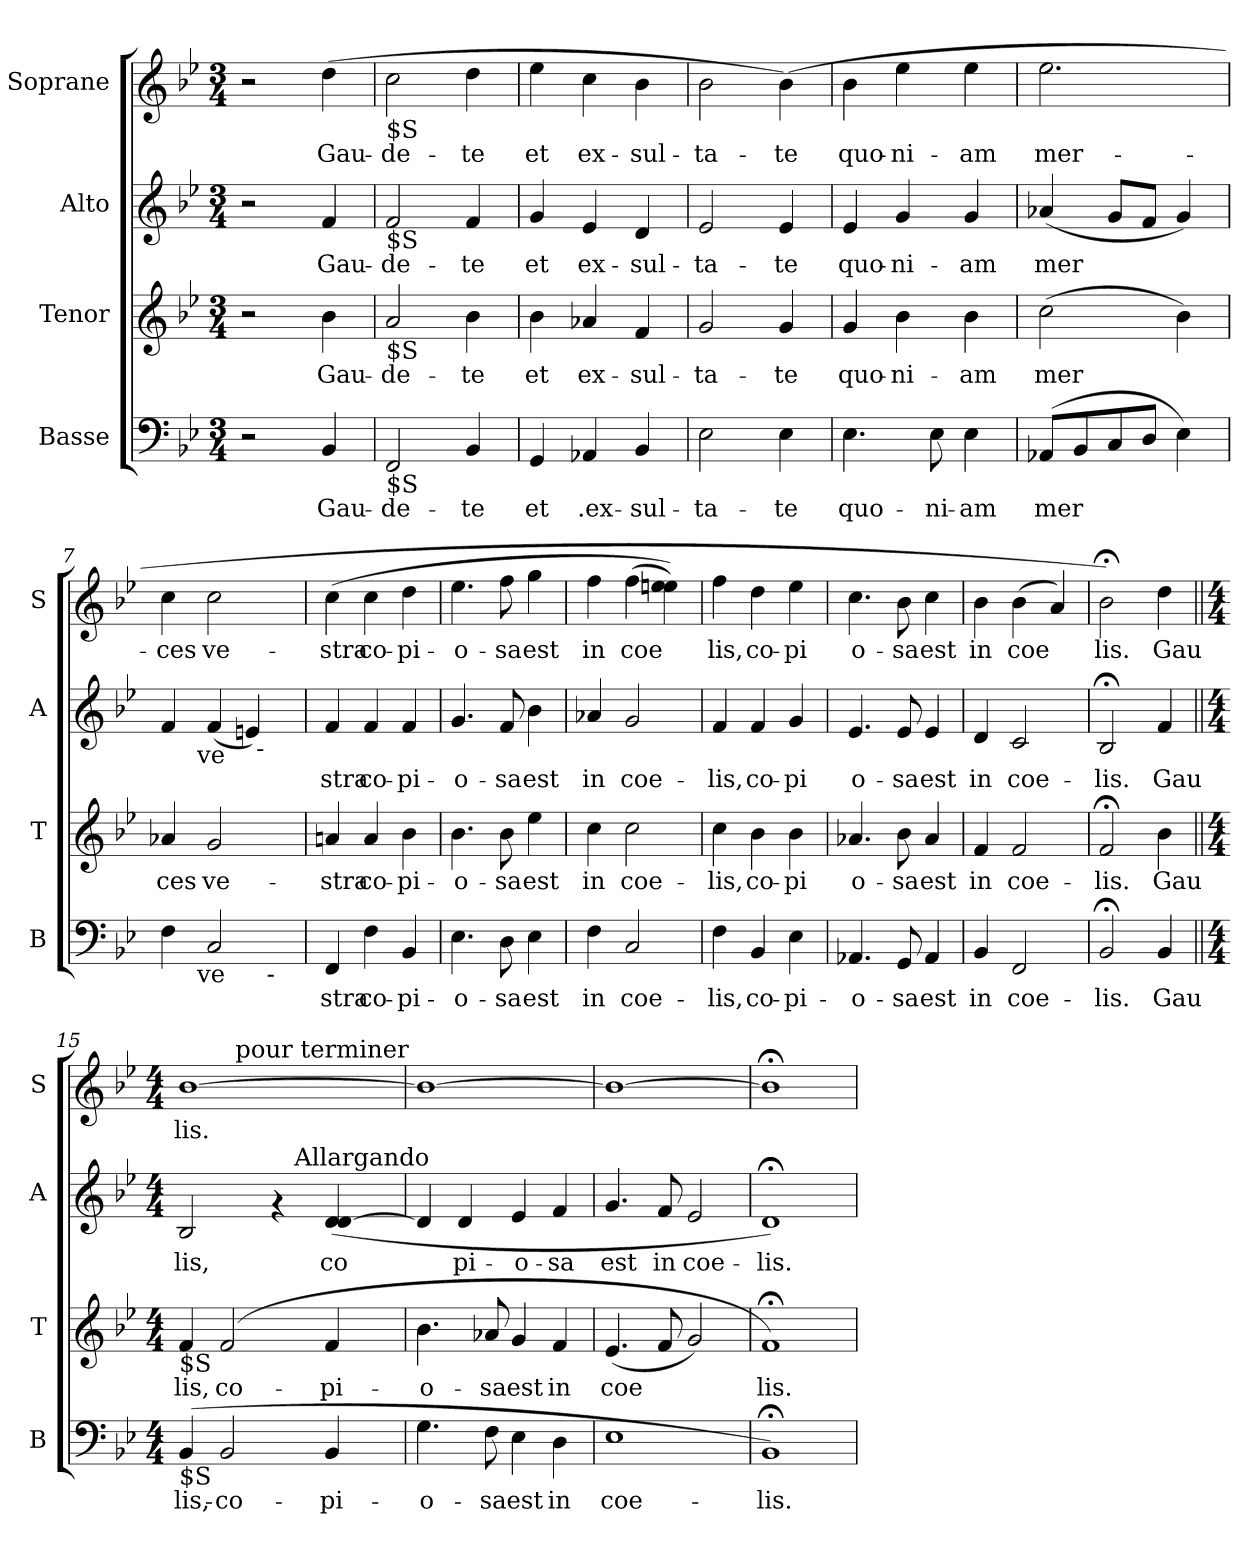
**kern	**text	**kern	**text	**kern	**text	**kern	**text
*part4	*part4	*part3	*part3	*part2	*part2	*part1	*part1
*staff4	*staff4	*staff3	*staff3	*staff2	*staff2	*staff1	*staff1
*I"Basse	*	*I"Tenor	*	*I"Alto	*	*I"Soprane	*
*I'B	*	*I'T	*	*I'A	*	*I'S	*
!!LO:PB:g=z
*stria5	*	*stria5	*	*stria5	*	*stria5	*
*clefF4	*	*clefG2	*	*clefG2	*	*clefG2	*
*k[b-e-]	*	*k[b-e-]	*	*k[b-e-]	*	*k[b-e-]	*
*B-:	*	*B-:	*	*B-:	*	*B-:	*
*M3/4	*	*M3/4	*	*M3/4	*	*M3/4	*
=1	=1	=1	=1	=1	=1	=1	=1
2r	.	2r	.	2r	.	2r	.
!	!LO:LY:b:cj	!	!LO:LY:b:cj	!	!LO:LY:b:cj	!	!LO:LY:b:cj
4BB-/	Gau-	4b-\	Gau-	4f/	Gau-	(>4dd\	Gau-
=2	=2	=2	=2	=2	=2	=2	=2
!	!	!	!	!	!	!LO:TX:b:t=$S	!
!	!	!	!	!LO:TX:b:t=$S	!	!	!
!	!	!LO:TX:b:t=$S	!	!	!	!	!
!LO:TX:b:t=$S	!	!	!	!	!	!	!
!	!LO:LY:b:cj	!	!LO:LY:b:cj	!	!LO:LY:b:cj	!	!LO:LY:b:cj
2FF/	-de-	2a/	-de-	2f/	-de-	2cc\	-de-
!	!LO:LY:b:cj	!	!LO:LY:b:cj	!	!LO:LY:b:cj	!	!LO:LY:b:cj
4BB-/	-te	4b-\	-te	4f/	-te	4dd\	-te
=3	=3	=3	=3	=3	=3	=3	=3
!	!LO:LY:b:cj	!	!LO:LY:b:cj	!	!LO:LY:b:cj	!	!LO:LY:b:cj
4GG/	et	4b-\	et	4g/	et	4ee-\	et
!	!LO:LY:b:cj	!	!LO:LY:b:cj	!	!LO:LY:b:cj	!	!LO:LY:b:cj
4AA-X/	.ex-	4a-X/	ex-	4e-/	ex-	4cc\	ex-
!	!LO:LY:b:cj	!	!LO:LY:b:cj	!	!LO:LY:b:cj	!	!LO:LY:b:cj
4BB-/	-sul-	4f/	-sul-	4d/	-sul-	4b-\	-sul-
=4	=4	=4	=4	=4	=4	=4	=4
!	!LO:LY:b:cj	!	!LO:LY:b:cj	!	!LO:LY:b:cj	!	!LO:LY:b:cj
2E-\	-ta-	2g/	-ta-	2e-/	-ta-	2b-\	-ta-
!	!LO:LY:b:cj	!	!LO:LY:b:cj	!	!LO:LY:b:cj	!	!LO:LY:b:cj
4E-\	-te	4g/	-te	4e-/	-te	(>4b-\)	-te
=5	=5	=5	=5	=5	=5	=5	=5
!	!LO:LY:b:cj	!	!LO:LY:b:cj	!	!LO:LY:b:cj	!	!LO:LY:b:cj
4.E-\	quo-	4g/	quo-	4e-/	quo-	4b-\	quo-
!	!	!	!LO:LY:b:cj	!	!LO:LY:b:cj	!	!LO:LY:b:cj
.	.	4b-\	-ni-	4g/	-ni-	4ee-\	-ni-
!	!LO:LY:b:cj	!	!	!	!	!	!
8E-\	-ni-	.	.	.	.	.	.
!	!LO:LY:b:cj	!	!LO:LY:b:cj	!	!LO:LY:b:cj	!	!LO:LY:b:cj
4E-\	-am	4b-\	-am	4g/	-am	4ee-\	-am
=6	=6	=6	=6	=6	=6	=6	=6
!	!LO:LY:b:cj	!	!LO:LY:b:cj	!	!LO:LY:b:cj	!	!LO:LY:b:cj
(<8AA-X/L	mer	(>2cc\	mer	(<4a-X/	mer	2.ee-\	mer-
!	!LO:LY:b:cj	!	!	!	!	!	!
8BB-/	.	.	.	.	.	.	.
!	!LO:LY:b:cj	!	!	!	!LO:LY:b:cj	!	!
8C/	.	.	.	8g/L	.	.	.
!	!LO:LY:b:cj	!	!	!	!LO:LY:b:cj	!	!
8D/J	.	.	.	8f/J	.	.	.
!	!LO:LY:b:cj	!	!LO:LY:b:cj	!	!LO:LY:b:cj	!	!
4E-\)	.	4b-\)	.	4g/)	.	.	.
!!LO:LB:g=z
=7	=7	=7	=7	=7	=7	=7	=7
!	!	!	!	!LO:TX:b:t=ces	!	!	!
!LO:TX:b:t=ces	!	!	!	!	!	!	!
!	!LO:LY:b:cj	!	!LO:LY:b:cj	!	!LO:LY:b:cj	!	!LO:LY:b:cj
*^	*	*	*	*^	*	*	*
*	*^	*	*	*	*	*^	*	*	*
4F\	8..ryy	2ryy	.	4a-X/	ces	4f/	8..ryy	2ryy	.	4cc\	-ces
!	!	!	!	!	!	!	!LO:TX:b:t=ve	!	!	!	!
!	!LO:TX:b:t=ve	!	!	!	!	!	!	!	!	!	!
.	2ryy	.	.	.	.	.	2ryy	.	.	.	.
!	!	!	!LO:LY:b:cj	!	!LO:LY:b:cj	!	!	!	!LO:LY:b:cj	!	!LO:LY:b:cj
2C/	.	.	.	2g/	ve-	(<4f/	.	.	.	2cc\	ve-
!	!	!	!	!	!	!	!	!	!LO:LY:b:cj	!	!
.	.	16ryy	.	.	.	4en/)	.	32ryy	.	.	.
!	!	!	!	!	!	!	!	!LO:TX:b:t=-	!	!	!
.	.	.	.	.	.	.	.	8..ryy	.	.	.
!	!	!LO:TX:b:t=-	!	!	!	!	!	!	!	!	!
.	.	8.ryy	.	.	.	.	.	.	.	.	.
.	32ryy	.	.	.	.	.	32ryy	.	.	.	.
=8	=8	=8	=8	=8	=8	=8	=8	=8	=8	=8	=8
!	!	!	!LO:LY:b:cj	!	!LO:LY:b:cj	!	!	!	!LO:LY:b:cj	!	!LO:LY:b:cj
*v	*v	*v	*	*	*	*v	*v	*v	*	*	*
4FF/	stra	4an/	-stra	4f/	stra	(>4cc\	-stra
!	!LO:LY:b:cj	!	!LO:LY:b:cj	!	!LO:LY:b:cj	!	!LO:LY:b:cj
4F\	co-	4a/	co-	4f/	co-	4cc\	co-
!	!LO:LY:b:cj	!	!LO:LY:b:cj	!	!LO:LY:b:cj	!	!LO:LY:b:cj
4BB-/	-pi-	4b-\	-pi-	4f/	-pi-	4dd\	-pi-
=9	=9	=9	=9	=9	=9	=9	=9
!	!LO:LY:b:cj	!	!LO:LY:b:cj	!	!LO:LY:b:cj	!	!LO:LY:b:cj
4.E-\	-o-	4.b-\	-o-	4.g/	-o-	4.ee-\	-o-
!	!LO:LY:b:cj	!	!LO:LY:b:cj	!	!LO:LY:b:cj	!	!LO:LY:b:cj
8D\	-sa	8b-\	-sa	8f/	-sa	8ff\	-sa
!	!LO:LY:b:cj	!	!LO:LY:b:cj	!	!LO:LY:b:cj	!	!LO:LY:b:cj
4E-\	est	4ee-\	est	4b-\	est	4gg\	est
=10	=10	=10	=10	=10	=10	=10	=10
!	!LO:LY:b:cj	!	!LO:LY:b:cj	!	!LO:LY:b:cj	!	!LO:LY:b:cj
4F\	in	4cc\	in	4a-X/	in	4ff\	in
!	!LO:LY:b:cj	!	!LO:LY:b:cj	!	!LO:LY:b:cj	!	!LO:LY:b:cj
2C/	coe-	2cc\	coe-	2g/	coe-	(>4ff\	coe-
!	!	!	!	!	!	!	!LO:LY:b:cj
.	.	.	.	.	.	4een\ 4een\))	--
=11	=11	=11	=11	=11	=11	=11	=11
!	!LO:LY:b:cj	!	!LO:LY:b:cj	!	!LO:LY:b:cj	!	!LO:LY:b:cj
4F\	-lis,	4cc\	-lis,	4f/	-lis,	4ff\	-lis,
!	!LO:LY:b:cj	!	!LO:LY:b:cj	!	!LO:LY:b:cj	!	!LO:LY:b:cj
4BB-/	co-	4b-\	co-	4f/	co-	4dd\	co-
!	!LO:LY:b:cj	!	!LO:LY:b:cj	!	!LO:LY:b:cj	!	!LO:LY:b:cj
4E-\	-pi-	4b-\	-pi	4g/	-pi	4ee-\	-pi
=12	=12	=12	=12	=12	=12	=12	=12
!	!LO:LY:b:cj	!	!LO:LY:b:cj	!	!LO:LY:b:cj	!	!LO:LY:b:cj
4.AA-X/	-o-	4.a-X/	o-	4.e-/	o-	4.cc\	o-
!	!LO:LY:b:cj	!	!LO:LY:b:cj	!	!LO:LY:b:cj	!	!LO:LY:b:cj
8GG/	-sa	8b-\	-sa	8e-/	-sa	8b-\	-sa
!	!LO:LY:b:cj	!	!LO:LY:b:cj	!	!LO:LY:b:cj	!	!LO:LY:b:cj
4AA-/	est	4a-/	est	4e-/	est	4cc\	est
!!LO:PB:g=z
=13	=13	=13	=13	=13	=13	=13	=13
!	!LO:LY:b:cj	!	!LO:LY:b:cj	!	!LO:LY:b:cj	!	!LO:LY:b:cj
4BB-/	in	4f/	in	4d/	in	4b-\	in
!	!LO:LY:b:cj	!	!LO:LY:b:cj	!	!LO:LY:b:cj	!	!LO:LY:b:cj
2FF/	coe-	2f/	coe-	2c/	coe-	(>4b-\	coe-
!	!	!	!	!	!	!	!LO:LY:b:cj
.	.	.	.	.	.	4a/)	--
=14	=14	=14	=14	=14	=14	=14	=14
!	!LO:LY:b:cj	!	!LO:LY:b:cj	!	!LO:LY:b:cj	!	!LO:LY:b:cj
2BB-;</	-lis.	2f;</	-lis.	2B-;</	-lis.	2b-;<\)	-lis.
!	!LO:LY:b:cj	!	!LO:LY:b:cj	!	!LO:LY:b:cj	!	!LO:LY:b:cj
4BB-/	Gau	4b-\	Gau	4f/	Gau	4dd\	Gau
=15||	=15||	=15||	=15||	=15||	=15||	=15||	=15||
*M4/4	*	*M4/4	*	*M4/4	*	*M4/4	*
*	*	*	*	*	*	*MM92	*
!	!	!	!	!	!	!LO:TX:b:t=$S	!
!	!	!	!	!LO:TX:b:t=$S	!	!	!
!	!	!LO:TX:b:t=$S	!	!	!	!	!
!LO:TX:b:t=$S	!	!	!	!	!	!	!
!	!LO:LY:b:cj	!	!LO:LY:b:cj	!	!LO:LY:b:cj	!	!LO:LY:b:cj
*	*	*	*	*^	*	*^	*
(>4BB-/	lis,-	4f/	lis,	2B-/	2ryy	lis,	[>1b-	4ryy	lis.
!	!LO:LY:b:cj	!	!LO:LY:b:cj	!	!	!	!	!	!
2BB-/	-co-	(>2f/	co-	.	.	.	.	32.ryy	.
!	!	!	!	!	!	!	!	!LO:TX:a:t=pour terminer	!
.	.	.	.	.	.	.	.	2ryy	.
.	.	.	.	4rf	16.ryy	.	.	.	.
!	!	!	!	!	!LO:TX:a:t=Allargando	!	!	!	!
.	.	.	.	.	4ryy	.	.	.	.
!	!LO:LY:b:cj	!	!LO:LY:b:cj	!	!	!LO:LY:b:cj	!	!	!
4BB-/	-pi-	4f/	-pi-	(>4d/ [<4d/	.	co-	.	.	.
.	.	.	.	.	.	.	.	8ryy	.
.	.	.	.	.	8ryy	.	.	.	.
.	.	.	.	.	.	.	.	16ryy	.
.	.	.	.	.	32ryy	.	.	.	.
.	.	.	.	.	.	.	.	64ryy	.
=16	=16	=16	=16	=16	=16	=16	=16	=16	=16
!	!LO:LY:b:cj	!	!LO:LY:b:cj	!	!	!LO:LY:b:cj	!	!	!LO:LY:b:cj
*	*	*	*	*v	*v	*	*	*	*
*	*	*	*	*	*	*v	*v	*
4.G\	-o-	4.b-\	-o-	4d/]	--	1b-_>	.
!	!	!	!	!	!LO:LY:b:cj	!	!
.	.	.	.	4d/	-pi-	.	.
!	!LO:LY:b:cj	!	!LO:LY:b:cj	!	!	!	!
8F\	-sa	8a-X/	-sa	.	.	.	.
!	!LO:LY:b:cj	!	!LO:LY:b:cj	!	!LO:LY:b:cj	!	!
4E-\	est	4g/	est	4e-/	-o-	.	.
!	!LO:LY:b:cj	!	!LO:LY:b:cj	!	!LO:LY:b:cj	!	!
4D\	in	4f/	in	4f/	-sa	.	.
=17	=17	=17	=17	=17	=17	=17	=17
!	!LO:LY:b:cj	!	!LO:LY:b:cj	!	!LO:LY:b:cj	!	!LO:LY:b:cj
1E-	coe-	(<4.e-/	coe-	4.g/	est	1b-_>	.
!	!	!	!LO:LY:b:cj	!	!LO:LY:b:cj	!	!
.	.	8f/	--	8f/	in	.	.
!	!	!	!LO:LY:b:cj	!	!LO:LY:b:cj	!	!
.	.	2g/)	--	2e-/	coe-	.	.
=18	=18	=18	=18	=18	=18	=18	=18
!	!LO:LY:b:cj	!	!LO:LY:b:cj	!	!LO:LY:b:cj	!	!LO:LY:b:cj
1BB-;<)	-lis.	1f;<)	-lis.	1d;<)	-lis.	1b-;<]	.
=	=	=	=	=	=	=	=
*-	*-	*-	*-	*-	*-	*-	*-
